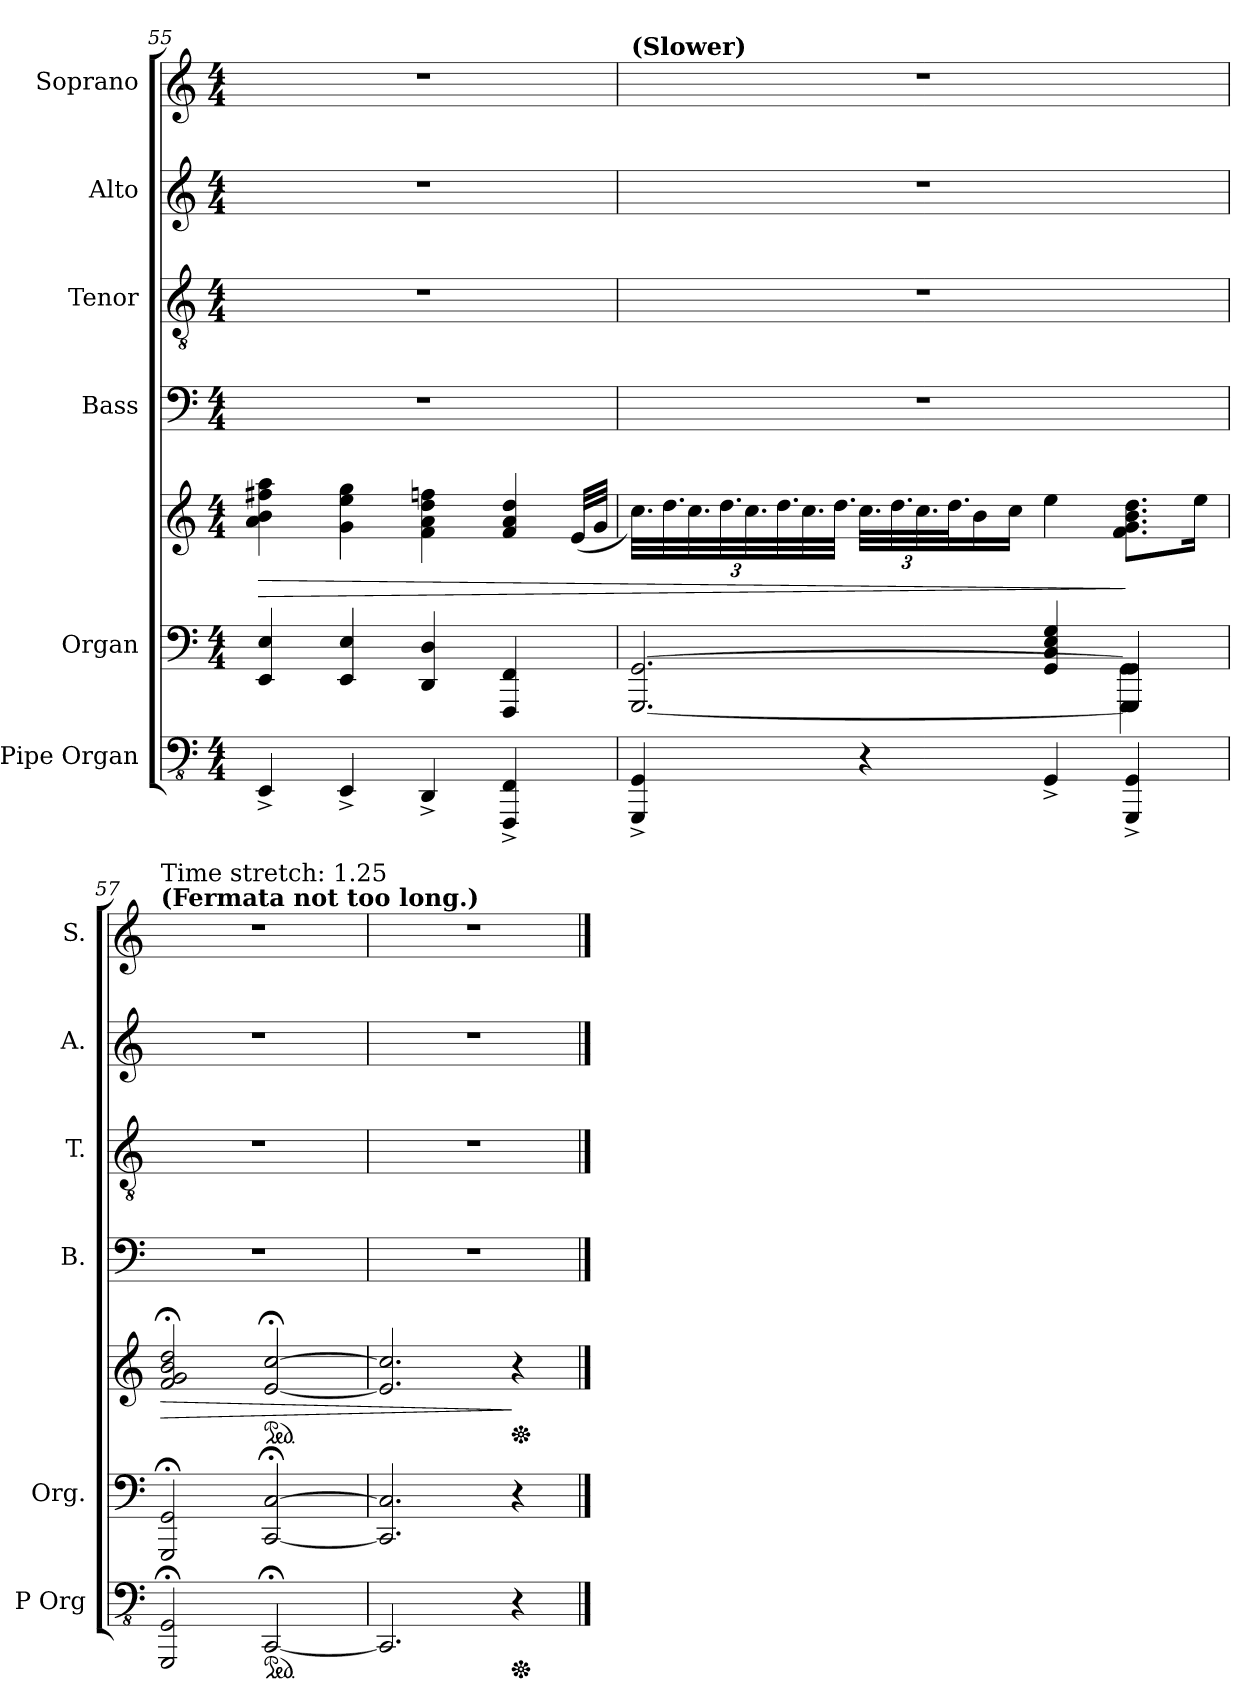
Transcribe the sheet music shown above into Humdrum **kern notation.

**kern	**kern	**kern	**dynam	**kern	**kern	**kern	**kern
*part6	*part5	*part5	*part5	*part4	*part3	*part2	*part1
*staff7	*staff6	*staff5	*staff5/6	*staff4	*staff3	*staff2	*staff1
*I"Pipe Organ	*I"Organ	*	*	*I"Bass	*I"Tenor	*I"Alto	*I"Soprano
*I'P Org	*I'Org.	*	*	*I'B.	*I'T.	*I'A.	*I'S.
*clefFv4	*clefF4	*clefG2	*	*clefF4	*clefGv2	*clefG2	*clefG2
*k[]	*k[]	*k[]	*	*k[]	*k[]	*k[]	*k[]
*M4/4	*M4/4	*M4/4	*	*M4/4	*M4/4	*M4/4	*M4/4
*MM118	*MM118	*MM118	*	*MM118	*MM118	*MM118	*MM118
=55	=55	=55	=55	=55	=55	=55	=55
!	!	!	!LO:HP:b	!	!	!	!
*	*	*^	*	*	*	*	*
4EEE^/	4EE/ 4E/	4a\ 4b\ 4ff#X\ 4aa\	2...ryy	>	1r	1r	1r	1r
4EEE^/	4EE/ 4E/	4g\ 4ee\ 4gg\	.	.	.	.	.	.
4DDD^/	4DD/ 4D/	4f\ 4a\ 4dd\ 4ffn\	.	.	.	.	.	.
4FFFF/^ 4FFF/^	4FFF/ 4FF/	4f/ 4a/ 4dd/	.	.	.	.	.	.
.	.	.	(32e!/LLL	.	.	.	.	.
.	.	.	32g!/JJJ	.	.	.	.	.
*	*	*v	*v	*	*	*	*	*
!!LO:LB:g=z
=56	=56	=56	=56	=56	=56	=56	=56
*	*	*	*	*	*	*	*MM114
*	*^	*^	*	*	*	*	*
!	!	!	!	!	!	!	!	!	!LO:TX:a:B:t=(Slower)
*	*	*	*v	*v	*	*	*	*	*
4GGGG/^ 4GGG/^	[2.GGG/ [2.GG/	2ryy	48.cc\LLL)	.	1r	1r	1r	1r
.	.	.	48.dd\	.	.	.	.	.
.	.	.	48.cc\	.	.	.	.	.
.	.	.	48.dd\	.	.	.	.	.
.	.	.	48.cc\	.	.	.	.	.
.	.	.	48.dd\	.	.	.	.	.
.	.	.	48.cc\	.	.	.	.	.
.	.	.	48.dd\JJJ	.	.	.	.	.
4r	.	.	48.cc\LLL	.	.	.	.	.
.	.	.	48.dd\	.	.	.	.	.
.	.	.	48.cc\	.	.	.	.	.
.	.	.	48.dd\J	.	.	.	.	.
.	.	.	16b\	.	.	.	.	.
.	.	.	16cc\JJ	.	.	.	.	.
4GGG^/	.	4GG/ 4C/ 4E/ 4G/	4ee\	.	.	.	.	.
!	!	!	!	!LO:DY:n=1:b=2	!	!	!	!
!	!	!	!	!LO:DY:n=2:b	!	!	!	!
4GGGG/^ 4GGG/^	4GGG/] 4GG/]	4GGG\ 4GG\	8.f\ 8.g\ 8.b\ 8.dd\L	] mf mf	.	.	.	.
.	.	.	16ee\Jk	.	.	.	.	.
*	*v	*v	*	*	*	*	*	*
=57	=57	=57	=57	=57	=57	=57	=57
*	*	*	*	*	*	*	*MM100
!	!	!	!	!	!	!	!LO:TX:a:B:t=(Fermata not too long.)
!	!	!	!	!	!	!	!LO:TX:a:t=Time stretch&colon; 1.25
!	!	!	!LO:HP:b	!	!	!	!
2GGGG/;< 2GGG/;<	2GGG/;< 2GG/;<	2f/;< 2g/;< 2b/;< 2dd/;<	>	1r	1r	1r	1r
*ped	*	*	*	*	*	*	*
*	*	*ped	*	*	*	*	*
[2CCC;</	[2CC/;< [2C/;<	[2e/;< [2cc/;<	.	.	.	.	.
=58	=58	=58	=58	=58	=58	=58	=58
2.CCC/]	2.CC/] 2.C/]	2.e/] 2.cc/]	.	1r	1r	1r	1r
*Xped	*	*	*	*	*	*	*
*	*	*Xped	*	*	*	*	*
4r	4r	4r	]	.	.	.	.
==	==	==	==	==	==	==	==
*-	*-	*-	*-	*-	*-	*-	*-
